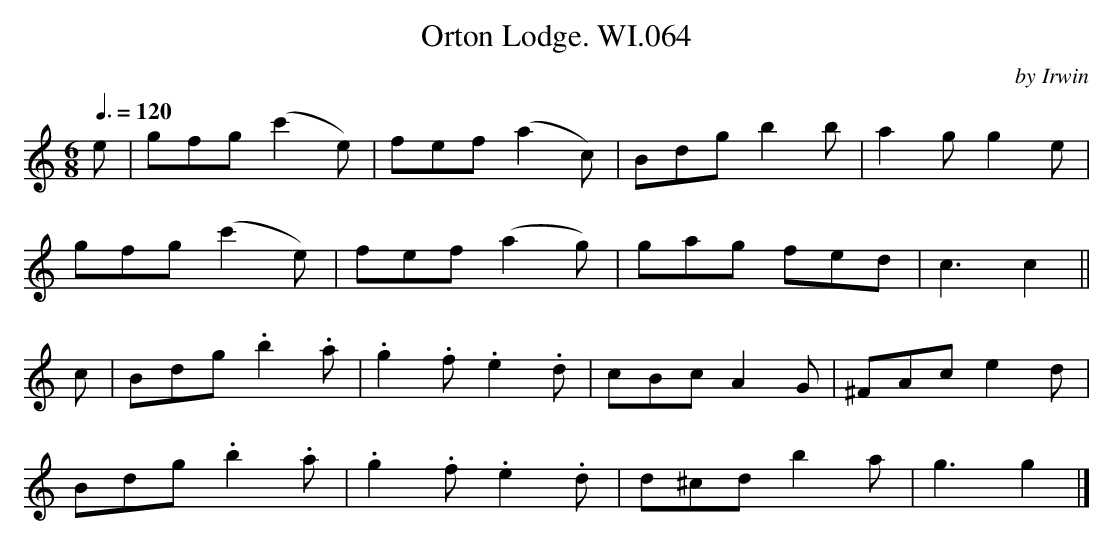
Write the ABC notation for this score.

X:1
T:Orton Lodge. WI.064
M:6/8
Q:3/8=120
C:by Irwin
K:C
e|gfg (c'2e)|fef (a2c)|Bdg b2b|a2g g2e|
gfg (c'2e)|fef (a2g)|gag fed|c3 c2||
c|Bdg .b2.a|.g2.f .e2.d|cBc A2G|^FAc e2d|
Bdg .b2.a|.g2.f .e2.d|d^cd b2a|g3 g2|]
